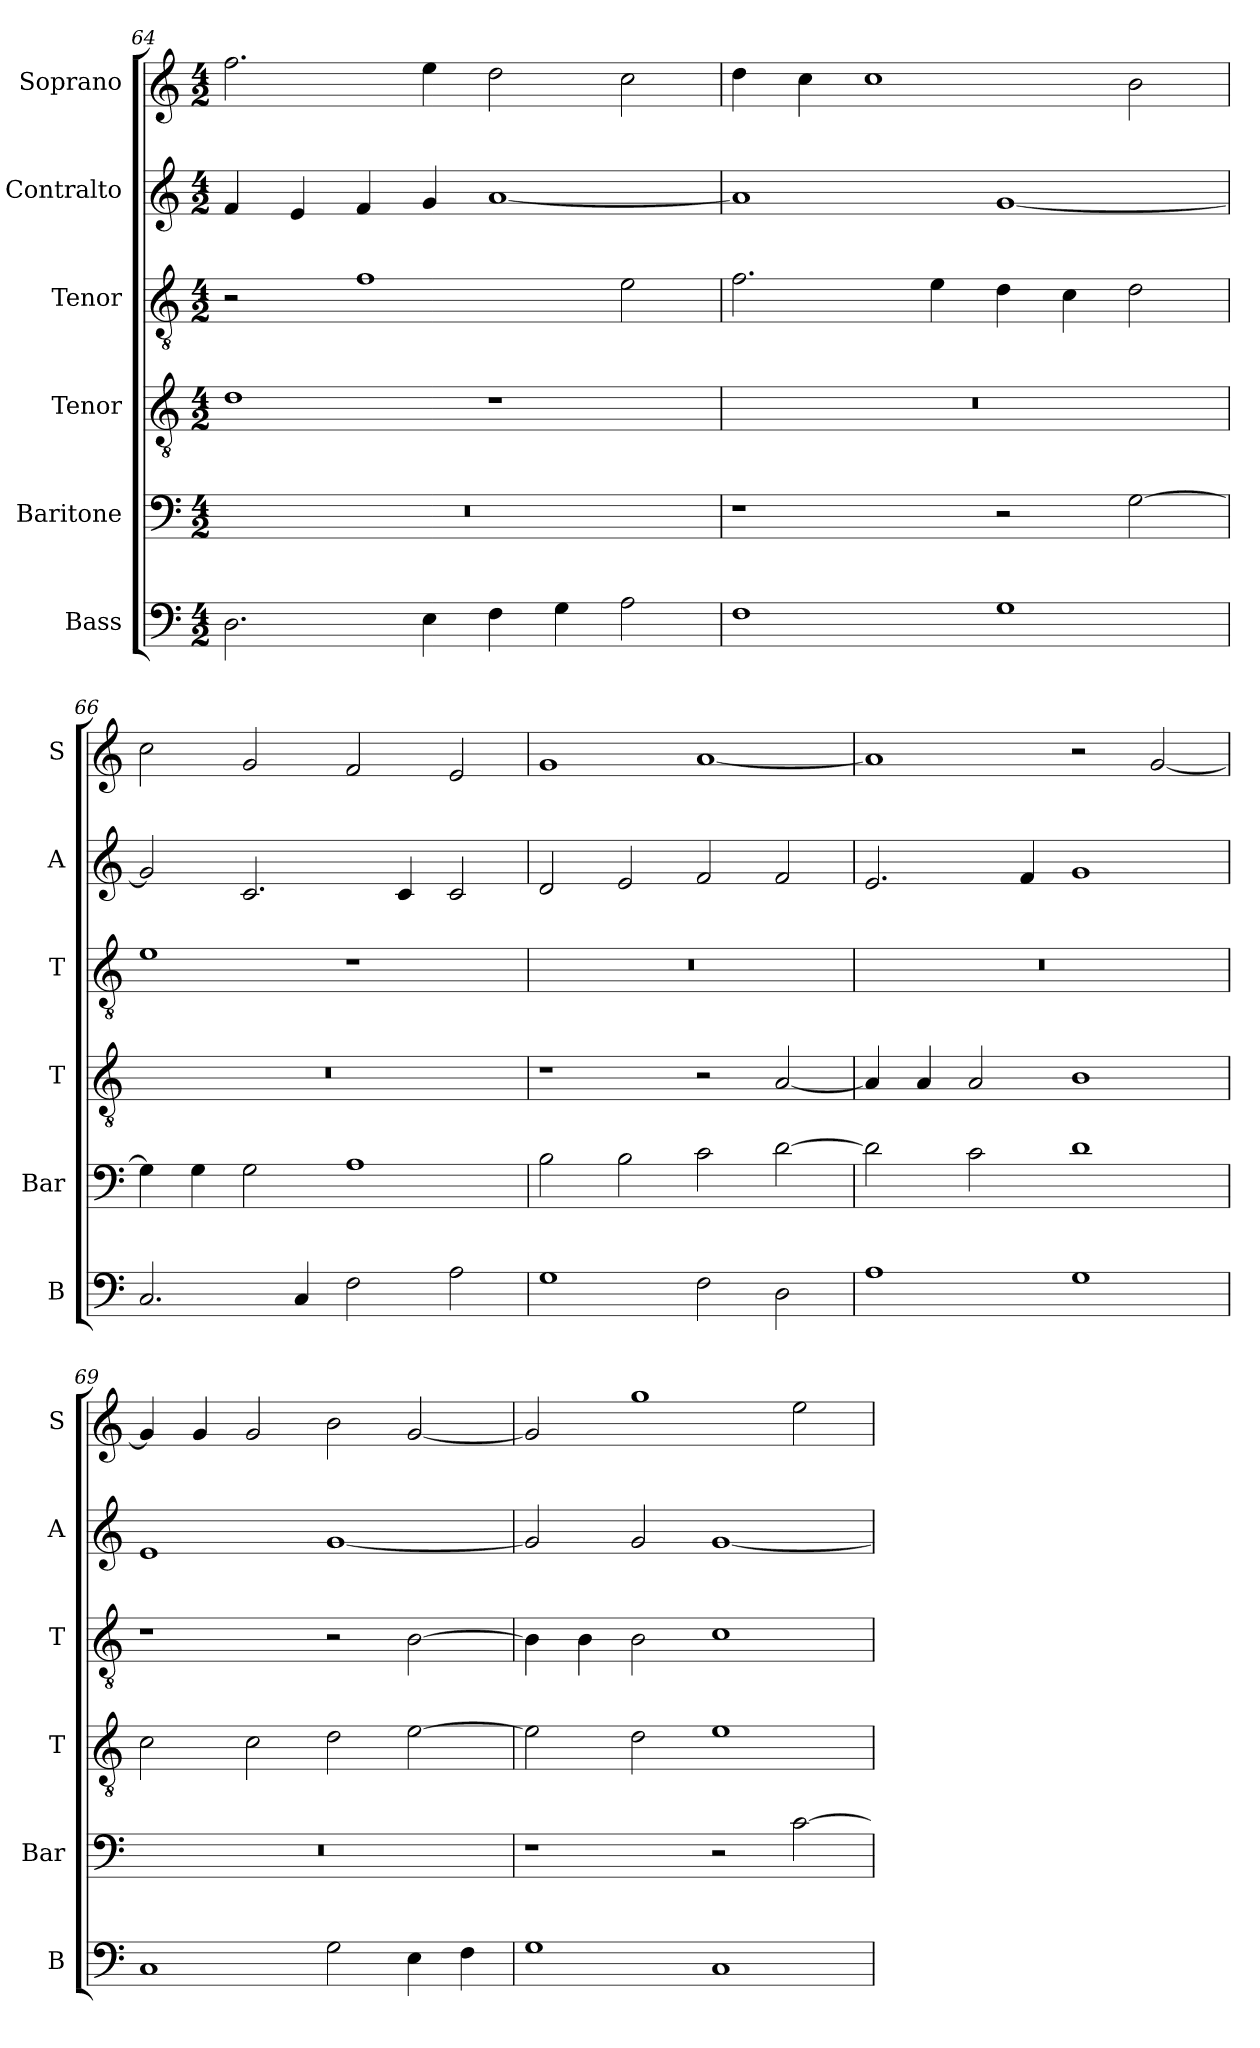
**kern	**kern	**kern	**kern	**kern	**kern
*part6	*part5	*part4	*part3	*part2	*part1
*staff6	*staff5	*staff4	*staff3	*staff2	*staff1
*I"Bass	*I"Baritone	*I"Tenor	*I"Tenor	*I"Contralto	*I"Soprano
*I'B	*I'Bar	*I'T	*I'T	*I'A	*I'S
*clefF4	*clefF4	*clefGv2	*clefGv2	*clefG2	*clefG2
*k[]	*k[]	*k[]	*k[]	*k[]	*k[]
*G:mix	*G:mix	*G:mix	*G:mix	*G:mix	*G:mix
*M4/2	*M4/2	*M4/2	*M4/2	*M4/2	*M4/2
=64	=64	=64	=64	=64	=64
2.D	0r	1d	2r	4f	2.ff
.	.	.	.	4e	.
.	.	.	1f	4f	.
4E	.	.	.	4g	4ee
4F	.	1r	.	[1a	2dd
4G	.	.	.	.	.
2A	.	.	2e	.	2cc
=65	=65	=65	=65	=65	=65
1F	1r	0r	2.f	1a]	4dd
.	.	.	.	.	4cc
.	.	.	.	.	1cc
.	.	.	4e	.	.
1G	2r	.	4d	[1g	.
.	.	.	4c	.	.
.	[2G	.	2d	.	2b
=66	=66	=66	=66	=66	=66
2.C	4G]	0r	1e	2g]	2cc
.	4G	.	.	.	.
.	2G	.	.	2.c	2g
4C	.	.	.	.	.
2F	1A	.	1r	.	2f
.	.	.	.	4c	.
2A	.	.	.	2c	2e
=67	=67	=67	=67	=67	=67
1G	2B	1r	0r	2d	1g
.	2B	.	.	2e	.
2F	2c	2r	.	2f	[1a
2D	[2d	[2A	.	2f	.
=68	=68	=68	=68	=68	=68
1A	2d]	4A]	0r	2.e	1a]
.	.	4A	.	.	.
.	2c	2A	.	.	.
.	.	.	.	4f	.
1G	1d	1B	.	1g	2r
.	.	.	.	.	[2g
=69	=69	=69	=69	=69	=69
1C	0r	2c	1r	1e	4g]
.	.	.	.	.	4g
.	.	2c	.	.	2g
2G	.	2d	2r	[1g	2b
4E	.	[2e	[2B	.	[2g
4F	.	.	.	.	.
=70	=70	=70	=70	=70	=70
1G	1r	2e]	4B]	2g]	2g]
.	.	.	4B	.	.
.	.	2d	2B	2g	1gg
1C	2r	1e	1c	[1g	.
.	[2c	.	.	.	2ee
=	=	=	=	=	=
*-	*-	*-	*-	*-	*-
